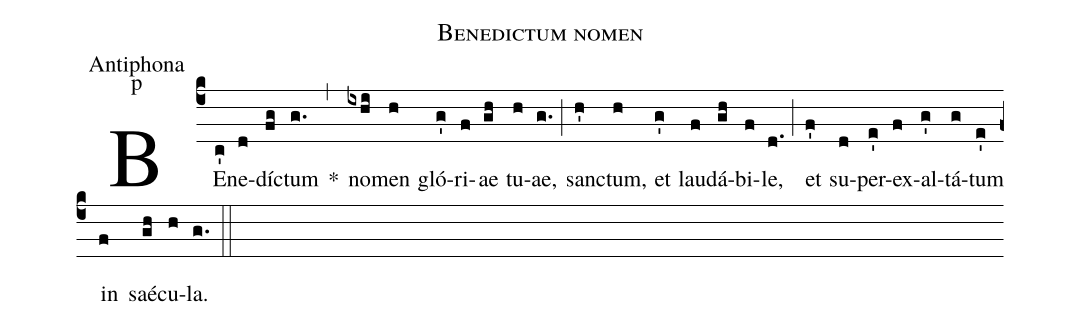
name:Benedictum nomen;
office-part:Antiphona;
mode:p;
%%
(c4) BE(c')ne(d)dí(fg)ctum(g.) *(,) no(ixhi)men(h) gló(g')ri(f)ae(gh) tu(h)ae,(g.) (;) san(h')ctum,(h) et(g') lau(f)dá(gh)bi(f)le,(d.) (;) et(f') su(d)per(e')ex(f)al(g')tá(g)tum(e') in(f) saé(gh)cu(h)la.(g.) (::)
